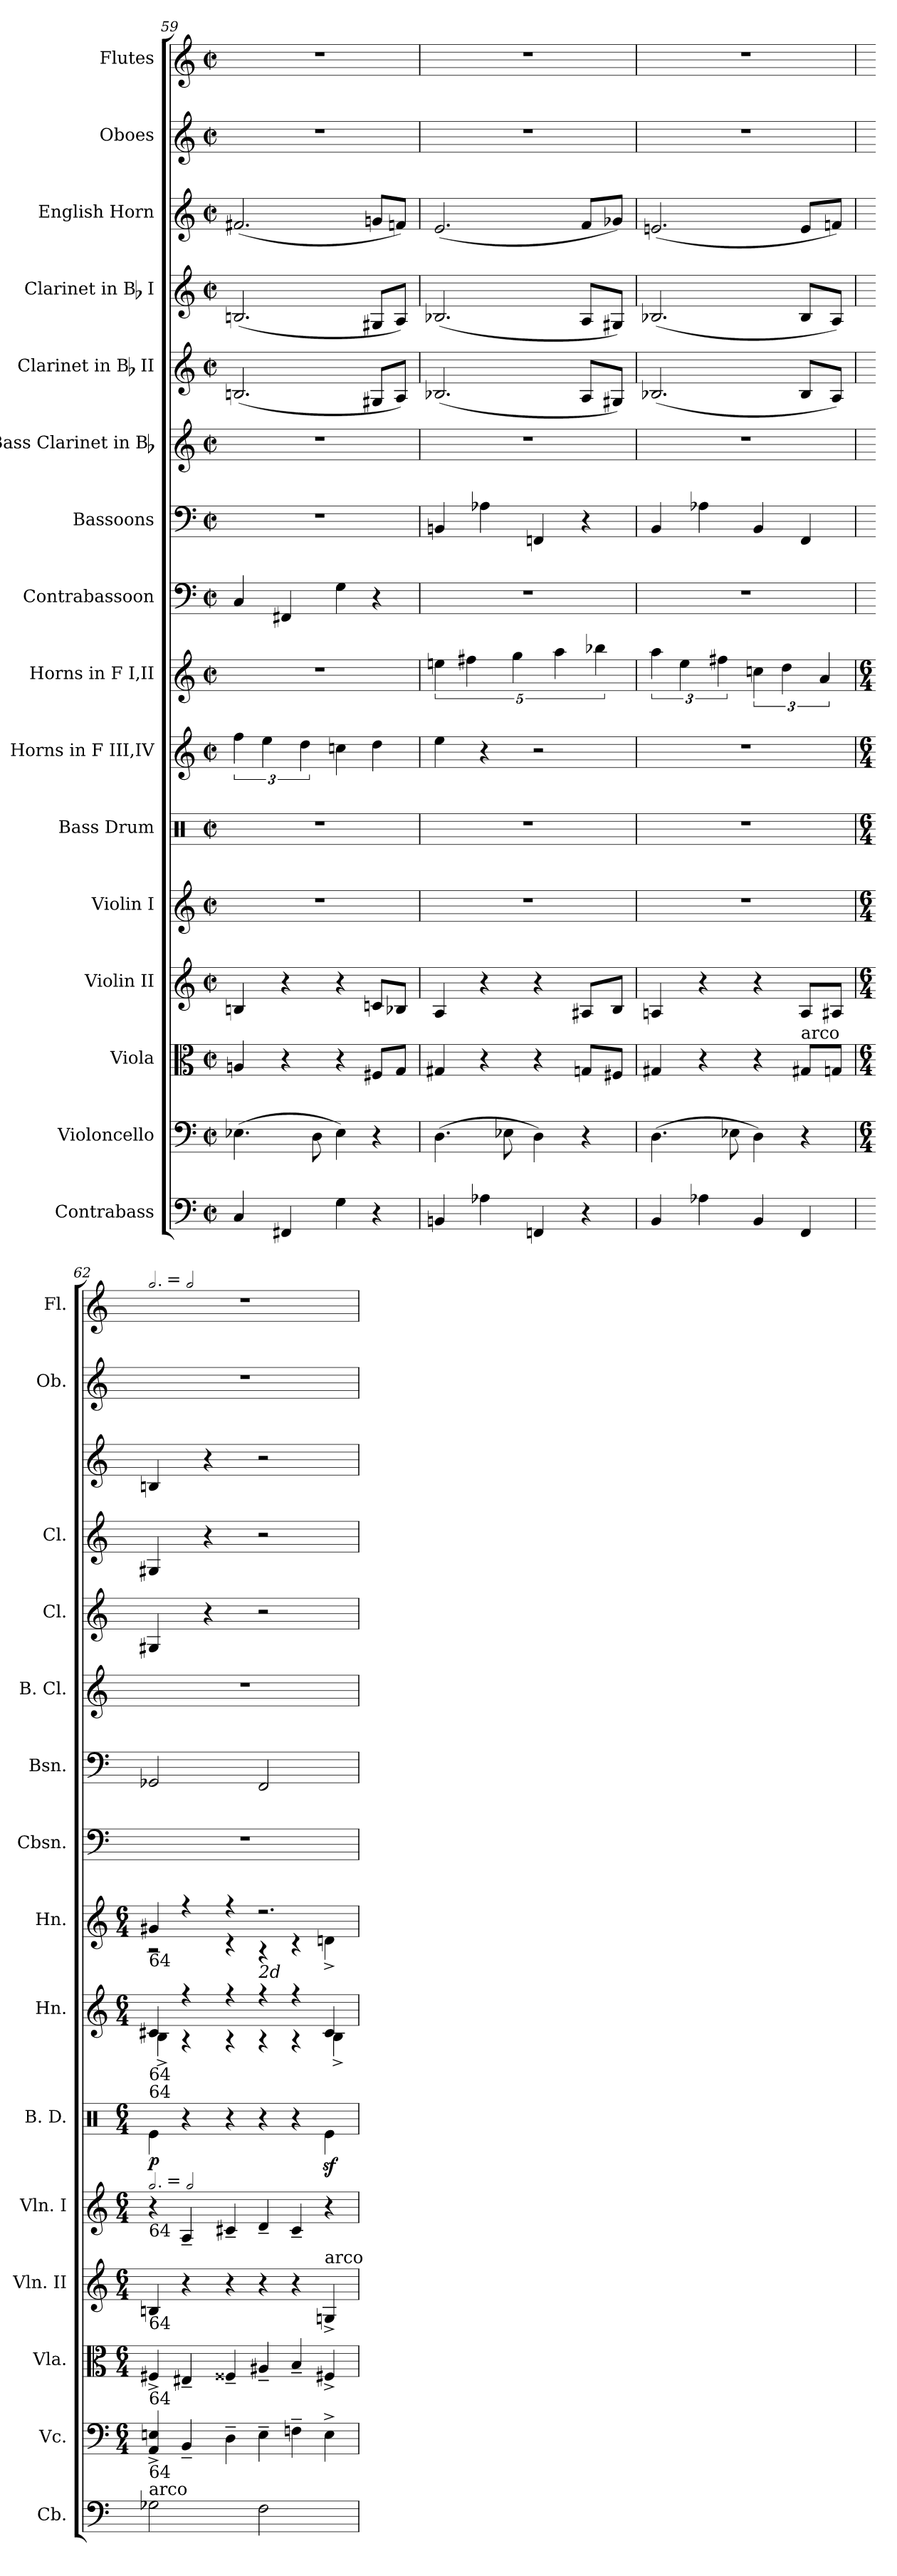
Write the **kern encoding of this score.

**kern	**kern	**kern	**kern	**kern	**kern	**dynam	**kern	**kern	**kern	**kern	**kern	**kern	**kern	**kern	**kern	**kern
*part16	*part15	*part14	*part13	*part12	*part11	*part11	*part10	*part9	*part8	*part7	*part6	*part5	*part4	*part3	*part2	*part1
*staff16	*staff15	*staff14	*staff13	*staff12	*staff11	*staff11	*staff10	*staff9	*staff8	*staff7	*staff6	*staff5	*staff4	*staff3	*staff2	*staff1
*I"Contrabass	*I"Violoncello	*I"Viola	*I"Violin II	*I"Violin I	*I"Bass Drum	*	*I"Horns in F III,IV	*I"Horns in F I,II	*I"Contrabassoon	*I"Bassoons	*I"Bass Clarinet in Bb	*I"Clarinet in Bb II	*I"Clarinet in Bb I	*I"English Horn	*I"Oboes	*I"Flutes
*I'Cb.	*I'Vc.	*I'Vla.	*I'Vln. II	*I'Vln. I	*I'B. D.	*	*I'Hn.	*I'Hn.	*I'Cbsn.	*I'Bsn.	*I'B. Cl.	*I'Cl.	*I'Cl.	*	*I'Ob.	*I'Fl.
*clefF4	*clefF4	*clefC3	*clefG2	*clefG2	*clefX	*	*clefG2	*clefG2	*clefF4	*clefF4	*clefG2	*clefG2	*clefG2	*clefG2	*clefG2	*clefG2
*	*	*	*	*	*	*	*ITrd4c7	*ITrd4c7	*	*	*ITrd1c2	*ITrd1c2	*ITrd1c2	*ITrd4c7	*	*
*k[]	*k[]	*k[]	*k[]	*k[]	*k[]	*	*k[b-]	*k[b-]	*k[]	*k[]	*k[b-e-]	*k[b-e-]	*k[b-e-]	*k[b-]	*k[]	*k[]
*M2/2	*M2/2	*M2/2	*M2/2	*M2/2	*M2/2	*	*M2/2	*M2/2	*M2/2	*M2/2	*M2/2	*M2/2	*M2/2	*M2/2	*M2/2	*M2/2
*met(c|)	*met(c|)	*met(c|)	*met(c|)	*met(c|)	*met(c|)	*	*met(c|)	*met(c|)	*met(c|)	*met(c|)	*met(c|)	*met(c|)	*met(c|)	*met(c|)	*met(c|)	*met(c|)
=59	=59	=59	=59	=59	=59	=59	=59	=59	=59	=59	=59	=59	=59	=59	=59	=59
4C	(4.E-X	4An	4Bn	1r	1r	.	6b-	1r	4C	1r	1r	(2.An	(2.An	(2.Bn	1r	1r
.	.	.	.	.	.	.	6a	.	.	.	.	.	.	.	.	.
4FF#X	.	4r	4r	.	.	.	.	.	4FF#X	.	.	.	.	.	.	.
.	.	.	.	.	.	.	6g	.	.	.	.	.	.	.	.	.
.	8D	.	.	.	.	.	.	.	.	.	.	.	.	.	.	.
4G	4E-)	4r	4r	.	.	.	4fn	.	4G	.	.	.	.	.	.	.
4r	4r	8F#XL	8cnL	.	.	.	4g	.	4r	.	.	8F#XL	8F#XL	8cnL	.	.
.	.	8GJ	8B-XJ	.	.	.	.	.	.	.	.	8GJ)	8GJ)	8B-XJ)	.	.
=60	=60	=60	=60	=60	=60	=60	=60	=60	=60	=60	=60	=60	=60	=60	=60	=60
4BBn	(4.D	4G#X	4A	1r	1r	.	4a	5an	1r	4BBn	1r	(2.A-X	(2.A-X	(2.A	1r	1r
.	.	.	.	.	.	.	.	5bn	.	.	.	.	.	.	.	.
4A-X	.	4r	4r	.	.	.	4r	.	.	4A-X	.	.	.	.	.	.
.	8E-X	.	.	.	.	.	.	.	.	.	.	.	.	.	.	.
.	.	.	.	.	.	.	.	5cc	.	.	.	.	.	.	.	.
4FFn	4D)	4r	4r	.	.	.	2r	.	.	4FFn	.	.	.	.	.	.
.	.	.	.	.	.	.	.	5dd	.	.	.	.	.	.	.	.
4r	4r	8GnL	8A#XL	.	.	.	.	.	.	4r	.	8GL	8GL	8B-L	.	.
.	.	.	.	.	.	.	.	5ee-X	.	.	.	.	.	.	.	.
.	.	8F#XJ	8BJ	.	.	.	.	.	.	.	.	8F#XJ)	8F#XJ)	8c-XJ)	.	.
=61	=61	=61	=61	=61	=61	=61	=61	=61	=61	=61	=61	=61	=61	=61	=61	=61
4BB	(4.D	4G#X	4An	1r	1r	.	1r	6dd	1r	4BB	1r	(2.A-X	(2.A-X	(2.An	1r	1r
.	.	.	.	.	.	.	.	6a	.	.	.	.	.	.	.	.
4A-X	.	4r	4r	.	.	.	.	.	.	4A-X	.	.	.	.	.	.
.	.	.	.	.	.	.	.	6bn	.	.	.	.	.	.	.	.
.	8E-X	.	.	.	.	.	.	.	.	.	.	.	.	.	.	.
4BB	4D)	4r	4r	.	.	.	.	6fn	.	4BB	.	.	.	.	.	.
.	.	.	.	.	.	.	.	6g	.	.	.	.	.	.	.	.
!	!	!LO:TX:a:t=arco	!	!	!	!	!	!	!	!	!	!	!	!	!	!
4FF	4r	8G#XL	8AL	.	.	.	.	.	.	4FF	.	8A-L	8A-L	8AL	.	.
.	.	.	.	.	.	.	.	6d	.	.	.	.	.	.	.	.
.	.	8GnJ	8A#XJ	.	.	.	.	.	.	.	.	8GJ)	8GJ)	8B-XJ)	.	.
=62	=62	=62	=62	=62	=62	=62	=62	=62	=62	=62	=62	=62	=62	=62	=62	=62
*	*M6/4	*M6/4	*M6/4	*M6/4	*M6/4	*	*M6/4	*M6/4	*	*	*	*	*	*	*	*
*	*Xtuplet	*Xtuplet	*Xtuplet	*Xtuplet	*Xtuplet	*	*Xtuplet	*Xtuplet	*	*	*	*	*	*	*	*
*	*	*	*	*	*	*	*^	*^	*	*	*	*	*	*	*	*
!	!	!	!	!	!	!	!	!	!	!	!	!	!	!	!	!	!	!LO:TX:a:t=[half-dot] = [half]
!	!	!	!	!	!	!	!	!	!LO:TX:b:t=64	!	!	!	!	!	!	!	!	!
!	!	!	!	!	!	!	!LO:TX:b:t=64	!	!	!	!	!	!	!	!	!	!	!
!	!	!	!	!	!LO:TX:a:t=64	!	!	!	!	!	!	!	!	!	!	!	!	!
!	!	!	!	!LO:TX:b:t=64	!	!	!	!	!	!	!	!	!	!	!	!	!	!
!	!	!	!	!LO:TX:t=[half-dot] = [half]	!	!	!	!	!	!	!	!	!	!	!	!	!	!
!	!	!	!LO:TX:b:t=64	!	!	!	!	!	!	!	!	!	!	!	!	!	!	!
!	!	!LO:TX:b:t=64	!	!	!	!	!	!	!	!	!	!	!	!	!	!	!	!
!	!LO:TX:b:t=64	!	!	!	!	!	!	!	!	!	!	!	!	!	!	!	!	!
!LO:TX:a:t=arco	!	!	!	!	!	!	!	!	!	!	!	!	!	!	!	!	!	!
2G-X	6AA^ 6En^	6F#X^	6Bn	6r	6Re\	p	6F#X	6E^	6c#X	3r	1r	2GG-X	1r	4F#X	4F#X	4En	1r	1r
.	6BB~	6E#X~	6r	6A~	6r	.	6r	6r	6r	.	.	.	.	.	.	.	.	.
.	.	.	.	.	.	.	.	.	.	.	.	.	.	4r	4r	4r	.	.
.	6D~	6F##X~	6r	6c#X~	6r	.	6r	6r	6r	6r	.	.	.	.	.	.	.	.
!	!	!	!	!	!	!	!	!	!LO:TX:b:i:t=2d	!	!	!	!	!	!	!	!	!
2F	6E~	6A#X~	6r	6d~	6r	.	6r	6r	3.r	6rA	.	2FF	.	2r	2r	2r	.	.
.	6Fn~	6B~	6r	6c#~	6r	.	6r	6r	.	6r	.	.	.	.	.	.	.	.
!	!	!	!LO:TX:a:t=arco	!	!	!	!	!	!	!	!	!	!	!	!	!	!	!
.	6E^	6F#X^	6Gn^	6r	6Rez\	.	6F#	6E^	.	6Gn^	.	.	.	.	.	.	.	.
*	*	*	*	*	*	*	*v	*v	*	*	*	*	*	*	*	*	*	*
*	*	*	*	*	*	*	*	*v	*v	*	*	*	*	*	*	*	*
=	=	=	=	=	=	=	=	=	=	=	=	=	=	=	=	=
*-	*-	*-	*-	*-	*-	*-	*-	*-	*-	*-	*-	*-	*-	*-	*-	*-
